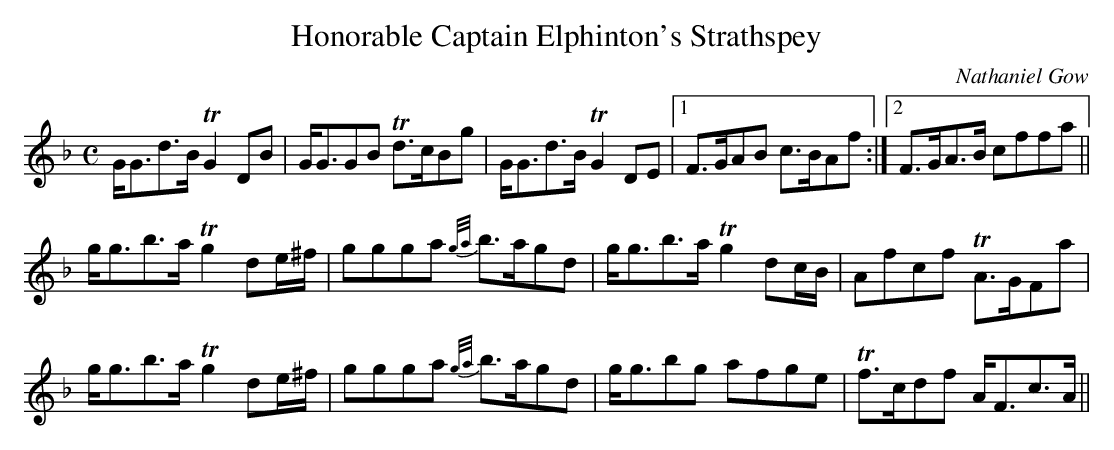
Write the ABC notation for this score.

X:1
T:Honorable Captain Elphinton's Strathspey
M:C
L:1/8
C:Nathaniel Gow
K:G Dorian
G<Gd>B TG2 DB|G<GGB Td>cBg|G<Gd>B TG2 DE|1 F>GAB c>BAf:|2 F>GA>B cffa||
g<gb>a Tg2 de/^f/|ggga {g/a/}b>agd|g<gb>a Tg2 dc/B/|Afcf TA>GFa|
g<gb>a Tg2 de/^f/|ggga {g/a/}b>agd|g<gbg afge|Tf>cdf A<Fc>A||
